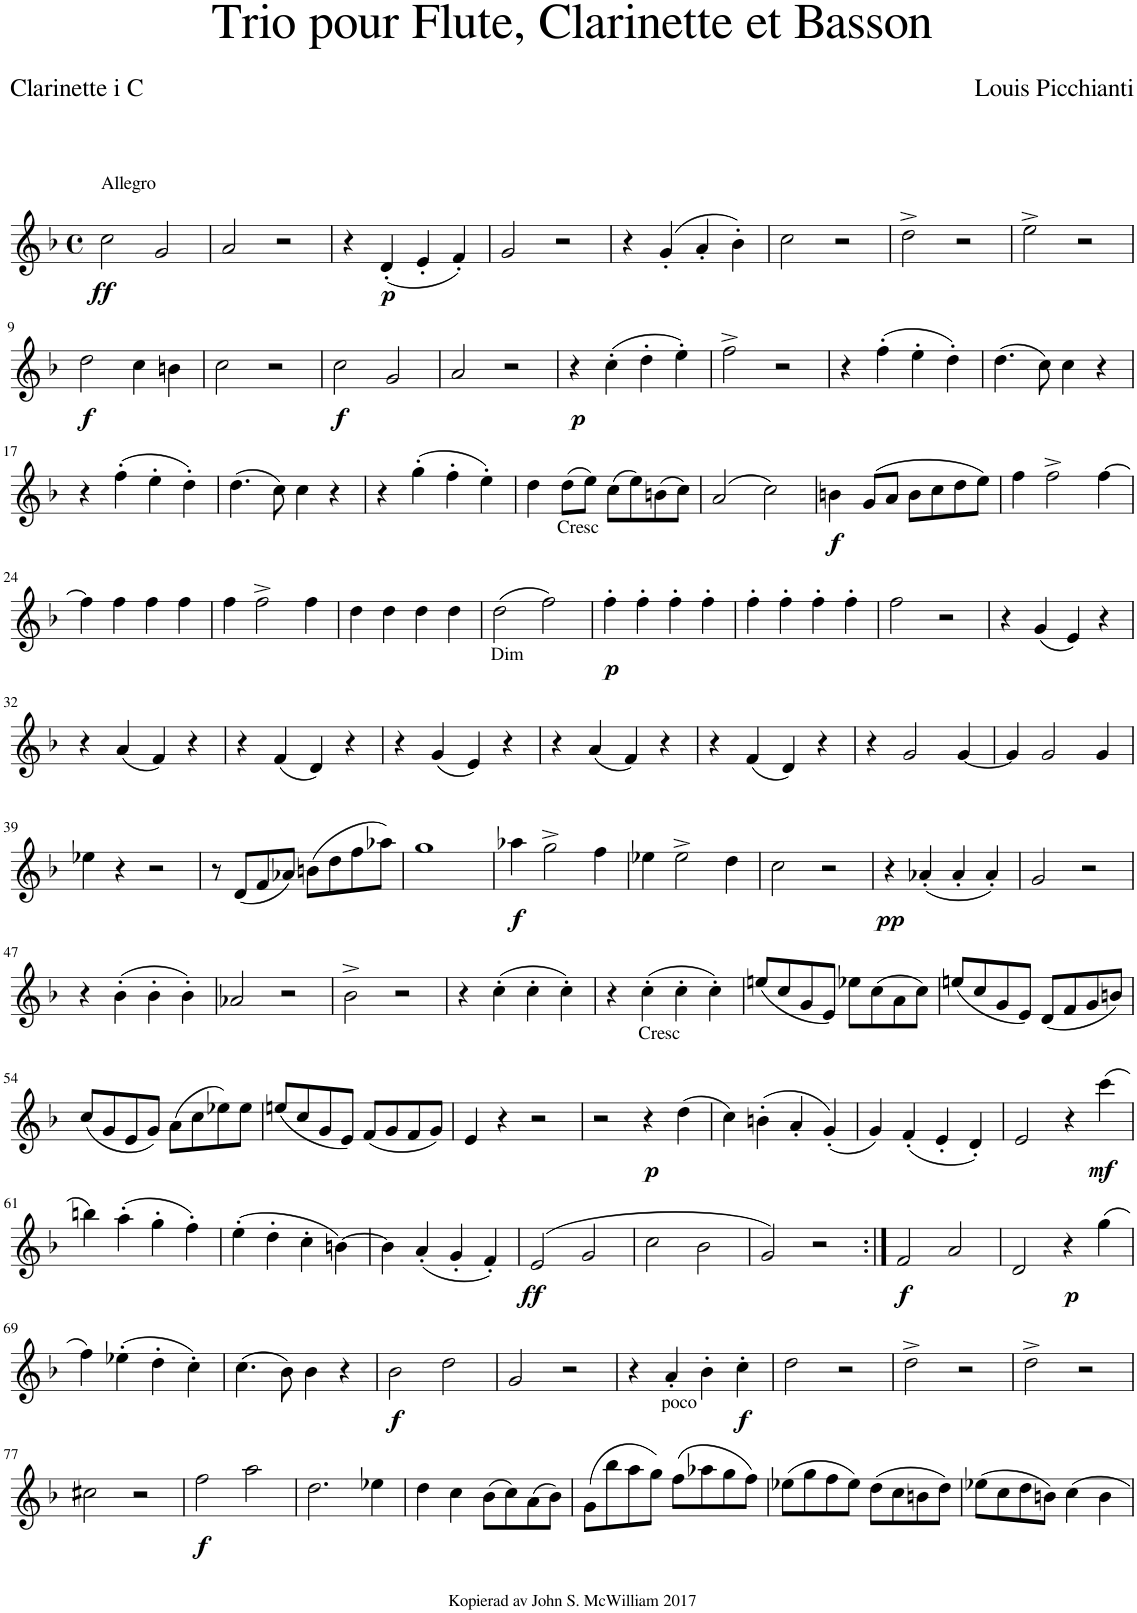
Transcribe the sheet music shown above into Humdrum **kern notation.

**kern	**dynam
*part1	*part1
*staff1	*staff1
*I"Piano	*
*I'Pno.	*
*clefG2	*
*k[b-]	*
*M4/4	*
*met(c)	*
=1	=1
!LO:TX:a:t=Allegro	!
!	!LO:DY:b
2cc\	ff
2g/	.
=2	=2
2a/	.
2r	.
=3	=3
4r	.
!	!LO:DY:b
(4d'/	p
4e'/	.
4f'/)	.
=4	=4
2g/	.
2r	.
=5	=5
4r	.
(4g'/	.
4a'/	.
4b-'\)	.
=6	=6
2cc\	.
2r	.
=7	=7
2dd^\	.
2r	.
=8	=8
2ee^\	.
2r	.
!!LO:LB:g=z
=9	=9
!	!LO:DY:b
2dd\	f
4cc\	.
4bn\	.
=10	=10
2cc\	.
2r	.
=11	=11
!	!LO:DY:b
2cc\	f
2g/	.
=12	=12
2a/	.
2r	.
=13	=13
!	!LO:DY:b
4r	p
(4cc'\	.
4dd'\	.
4ee'\)	.
=14	=14
2ff^\	.
2r	.
=15	=15
4r	.
(4ff'\	.
4ee'\	.
4dd'\)	.
=16	=16
(4.dd\	.
8cc\)	.
4cc\	.
4r	.
!!LO:LB:g=z
=17	=17
4r	.
(4ff'\	.
4ee'\	.
4dd'\)	.
=18	=18
(4.dd\	.
8cc\)	.
4cc\	.
4r	.
=19	=19
4r	.
(4gg'\	.
4ff'\	.
4ee'\)	.
=20	=20
4dd\	.
!LO:TX:b:t=Cresc	!
(8dd\L	.
8ee\J)	.
(8cc\L	.
8ee\)	.
(8bn\	.
8cc\J)	.
=21	=21
(2a/	.
2cc\)	.
=22	=22
!	!LO:DY:b
4bn\	f
(8g/L	.
8a/J	.
8b\L	.
8cc\	.
8dd\	.
8ee\J)	.
=23	=23
4ff\	.
2ff^\	.
[4ff\	.
!!LO:LB:g=z
=24	=24
4ff\]	.
4ff\	.
4ff\	.
4ff\	.
=25	=25
4ff\	.
2ff^\	.
4ff\	.
=26	=26
4dd\	.
4dd\	.
4dd\	.
4dd\	.
=27	=27
!LO:TX:b:t=Dim	!
(2dd\	.
2ff\)	.
=28	=28
!	!LO:DY:b
4ff'\	p
4ff'\	.
4ff'\	.
4ff'\	.
=29	=29
4ff'\	.
4ff'\	.
4ff'\	.
4ff'\	.
=30	=30
2ff\	.
2r	.
=31	=31
4r	.
(4g/	.
4e/)	.
4r	.
!!LO:LB:g=z
=32	=32
4r	.
(4a/	.
4f/)	.
4r	.
=33	=33
4r	.
(4f/	.
4d/)	.
4r	.
=34	=34
4r	.
(4g/	.
4e/)	.
4r	.
=35	=35
4r	.
(4a/	.
4f/)	.
4r	.
=36	=36
4r	.
(4f/	.
4d/)	.
4r	.
=37	=37
4r	.
2g/	.
[4g/	.
=38	=38
4g/]	.
2g/	.
4g/	.
!!LO:LB:g=z
=39	=39
4ee-X\	.
4r	.
2r	.
=40	=40
8r	.
(8d/L	.
8f/	.
8a-X/J)	.
(8bn\L	.
8dd\	.
8ff\	.
8aa-X\J)	.
=41	=41
1gg	.
=42	=42
!	!LO:DY:b
4aa-X\	f
2gg^\	.
4ff\	.
=43	=43
4ee-X\	.
2ee-^\	.
4dd\	.
=44	=44
2cc\	.
2r	.
=45	=45
!	!LO:DY:b
4r	pp
(4a-X'/	.
4a-'/	.
4a-'/)	.
=46	=46
2g/	.
2r	.
!!LO:LB:g=z
=47	=47
4r	.
(4b-'\	.
4b-'\	.
4b-'\)	.
=48	=48
2a-X/	.
2r	.
=49	=49
2b-^\	.
2r	.
=50	=50
4r	.
(4cc'\	.
4cc'\	.
4cc'\)	.
=51	=51
4r	.
!LO:TX:b:t=Cresc	!
(4cc'\	.
4cc'\	.
4cc'\)	.
=52	=52
(8een/L	.
8cc/	.
8g/	.
8e/J)	.
8ee-X\L	.
(8cc\	.
8a\	.
8cc\J)	.
=53	=53
(8een/L	.
8cc/	.
8g/	.
8e/J)	.
(8d/L	.
8f/	.
8g/	.
8bn/J)	.
!!LO:LB:g=z
=54	=54
(8cc/L	.
8g/	.
8e/	.
8g/J)	.
(8a\L	.
8cc\	.
8ee-X\)	.
8ee-\J	.
=55	=55
(8een/L	.
8cc/	.
8g/	.
8e/J)	.
(8f/L	.
8g/	.
8f/	.
8g/J)	.
=56	=56
4e/	.
4r	.
2r	.
=57	=57
2r	.
!	!LO:DY:b
4r	p
(4dd\	.
=58	=58
4cc\)	.
(4bn'\	.
4a'/	.
(4g'/)	.
=59	=59
4g/)	.
(4f'/	.
4e'/	.
4d'/)	.
=60	=60
2e/	.
4r	.
!	!LO:DY:b
(4ccc\	mf
!!LO:LB:g=z
=61	=61
4bbn\)	.
(4aa'\	.
4gg'\	.
4ff'\)	.
=62	=62
(4ee'\	.
4dd'\	.
4cc'\	.
[4bn\)	.
=63	=63
4b\]	.
(4a'/	.
4g'/	.
4f'/)	.
=64	=64
!	!LO:DY:b
(2e/	ff
2g/	.
=65	=65
2cc\	.
2b-\	.
=66	=66
2g/)	.
2r	.
=67:|!	=67:|!
!	!LO:DY:b
2f/	f
2a/	.
=68	=68
2d/	.
!	!LO:DY:b
4r	p
(4gg\	.
!!LO:LB:g=z
=69	=69
4ff\)	.
(4ee-X'\	.
4dd'\	.
4cc'\)	.
=70	=70
(4.cc\	.
8b-\)	.
4b-\	.
4r	.
=71	=71
!	!LO:DY:b
2b-\	f
2dd\	.
=72	=72
2g/	.
2r	.
=73	=73
4r	.
!LO:TX:b:t=poco	!
4a'/	.
4b-'\	.
!	!LO:DY:b
4cc'\	f
=74	=74
2dd\	.
2r	.
=75	=75
2dd^\	.
2r	.
=76	=76
2dd^\	.
2r	.
!!LO:LB:g=z
=77	=77
2cc#X\	.
2r	.
=78	=78
!	!LO:DY:b
2ff\	f
2aa\	.
=79	=79
2.dd\	.
4ee-X\	.
=80	=80
4dd\	.
4cc\	.
(8b-\L	.
8cc\)	.
(8a\	.
8b-\J)	.
=81	=81
(8g\L	.
8bb-\	.
8aa\	.
8gg\J)	.
(8ff\L	.
8aa-X\	.
8gg\	.
8ff\J)	.
=82	=82
(8ee-X\L	.
8gg\	.
8ff\	.
8ee-\J)	.
(8dd\L	.
8cc\	.
8bn\	.
8dd\J)	.
=83	=83
(8ee-X\L	.
8cc\	.
8dd\	.
8bn\J)	.
4cc\	.
4b\	.
=	=
*-	*-
